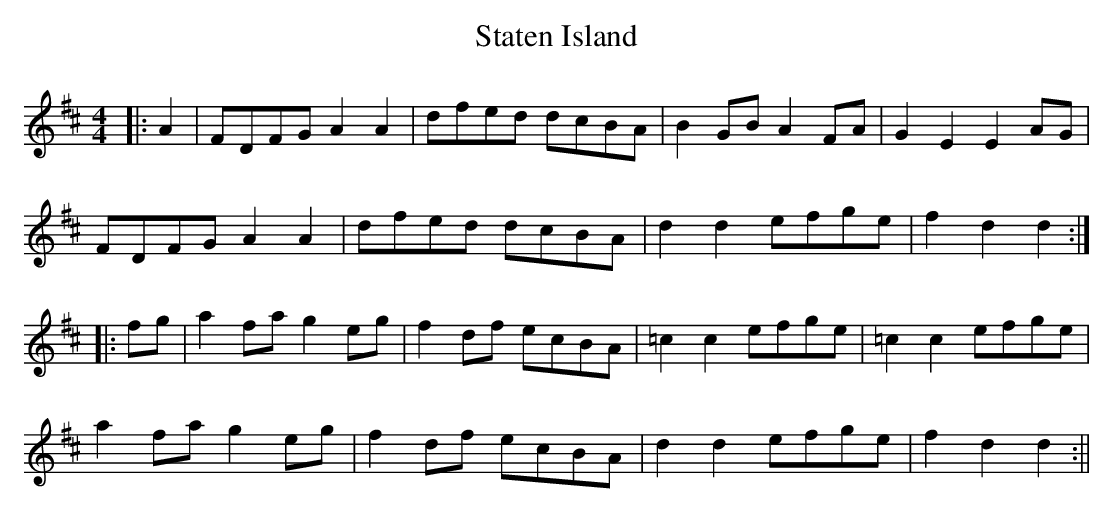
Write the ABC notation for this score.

X:1
T: Staten Island
M: 4/4
L: 1/8
K: Dmaj
|: A2|FDFG A2A2|dfed dcBA|B2GB A2FA|G2E2 E2AG|
FDFG A2A2|dfed dcBA|d2d2 efge|f2d2 d2 :|
|: fg|a2fa g2eg|f2df ecBA|=c2c2 efge|=c2c2 efge|
a2fa g2eg|f2df ecBA|d2d2 efge|f2d2 d2 :||
